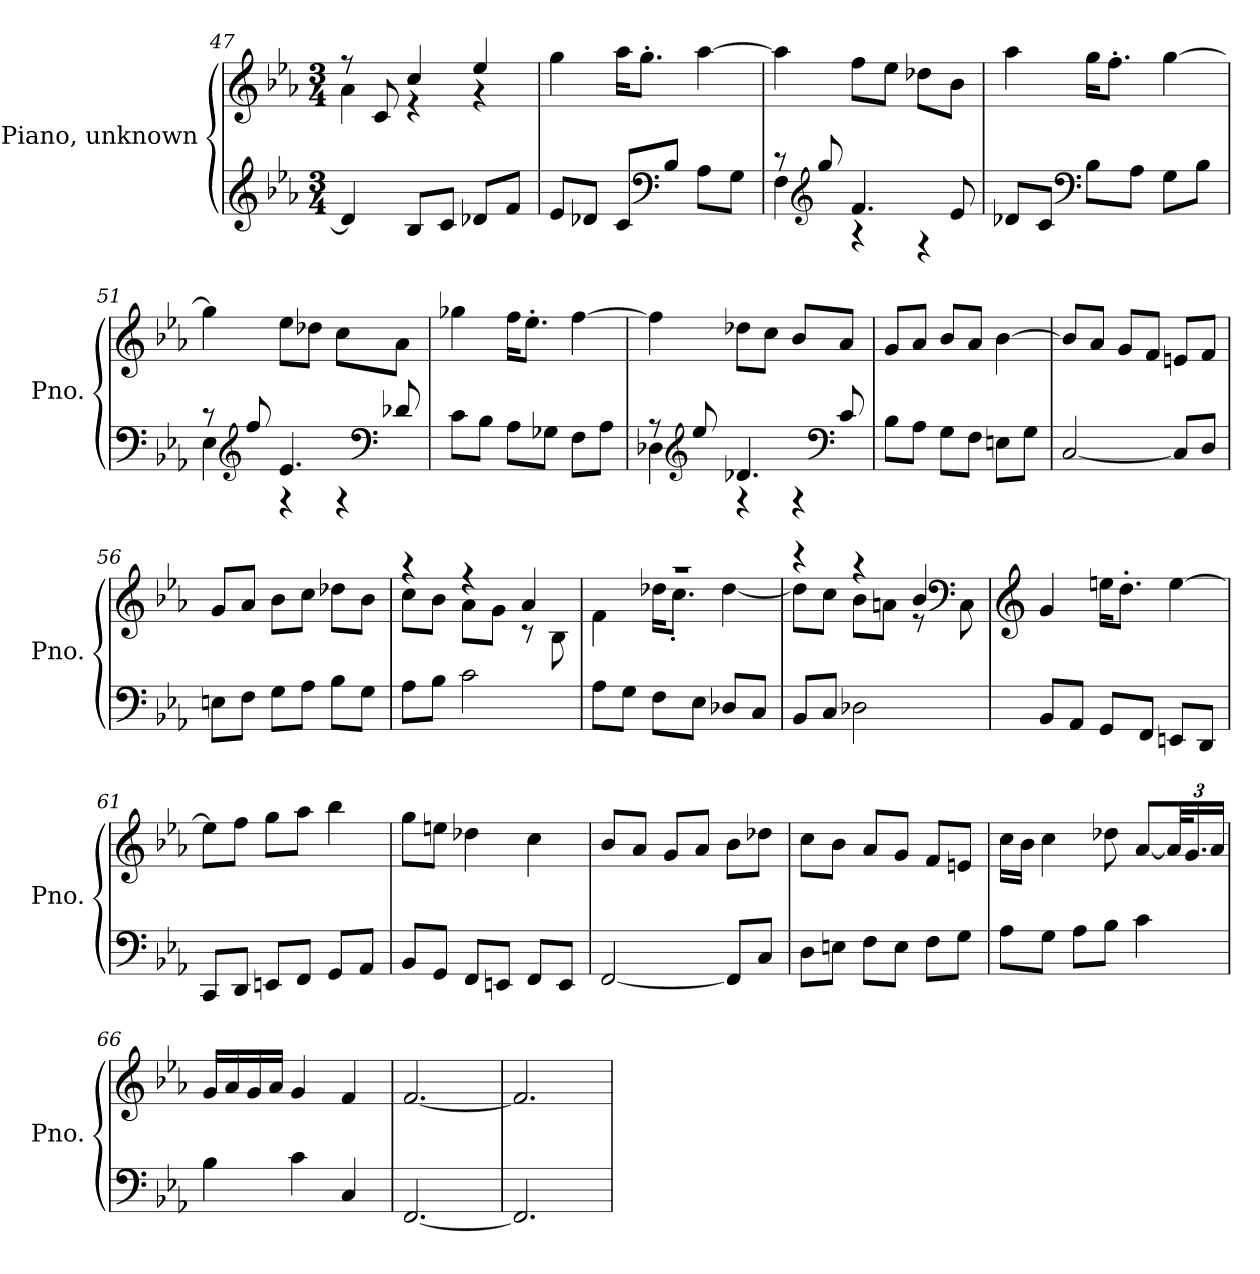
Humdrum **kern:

**kern	**kern
*part1	*part1
*staff2	*staff1
*I"Piano, unknown	*
*I'Pno.	*
*clefG2	*clefG2
*k[b-e-a-]	*k[b-e-a-]
*M3/4	*M3/4
=47	=47
*	*^
4d-/]	8r	4a-\
.	8c/	.
8B-/L	4cc/	4r
8c/J	.	.
8d-X/L	4ee-/	4r
8f/J	.	.
*	*v	*v
=48	=48
8e-/L	4gg\
8d-X/J	.
8c/L	16aa-\KL
.	8.gg'\J
*clefF4	*
8B-/J	.
8A-\L	[4aa-\
8G\J	.
=49	=49
*^	*
8r	4F\	4aa-\]
*clefG2	*	*
8gg/	.	.
4.f/	4r	8ff\L
.	.	8ee-\J
.	4r	8dd-X\L
8e-/	.	8b-\J
*v	*v	*
=50	=50
8d-X/L	4aa-\
8c/J	.
*clefF4	*
8B-\L	16gg\KL
.	8.ff'\J
8A-\J	.
8G\L	[4gg\
8B-\J	.
!!LO:LB:g=z
=51	=51
*^	*
8r	4E-\	4gg\]
*clefG2	*	*
8ff/	.	.
4.e-/	4r	8ee-\L
.	.	8dd-X\J
.	4r	8cc\L
*clefF4	*	*
8d-X/	.	8a-\J
*v	*v	*
=52	=52
8c\L	4gg-X\
8B-\J	.
8A-\L	16ff\KL
.	8.ee-'\J
8G-X\J	.
8F\L	[4ff\
8A-\J	.
=53	=53
*^	*
8r	4D-X\	4ff\]
*clefG2	*	*
8ee-/	.	.
4.d-X/	4r	8dd-X\L
.	.	8cc\J
.	4r	8b-/L
*clefF4	*	*
8c/	.	8a-/J
*v	*v	*
=54	=54
8B-\L	8g/L
8A-\J	8a-/J
8G\L	8b-/L
8F\J	8a-/J
8En\L	[4b-\
8G\J	.
!!LO:PB:g=z
=55	=55
[2C/	8b-/L]
.	8a-/J
.	8g/L
.	8f/J
8C/L]	8en/L
8D/J	8f/J
=56	=56
8En\L	8g/L
8F\J	8a-/J
8G\L	8b-\L
8A-\J	8cc\J
8B-\L	8dd-X\L
8G\J	8b-\J
=57	=57
*	*^
8A-\L	4r	8cc\L
8B-\J	.	8b-\J
2c\	4r	8a-\L
.	.	8g\J
.	4a-/	8r
.	.	8B-\
=58	=58	=58
8A-\L	2.r	4f\
8G\J	.	.
8F\L	.	16dd-X\KL
.	.	8.cc'\J
8E-\J	.	.
8D-X/L	.	[4dd-\
8C/J	.	.
=59	=59	=59
8BB-/L	4r	8dd-\L]
8C/J	.	8cc\J
2D-X\	4r	8b-\L
.	.	8an\J
.	4b-/	8r
*	*clefF4	*
.	.	8C\
*	*v	*v
!!LO:LB:g=z
=60	=60
*	*clefG2
8BB-/L	4g/
8AA-/J	.
8GG/L	16een\KL
.	8.dd'\J
8FF/J	.
8EEn/L	[4ee\
8DD/J	.
=61	=61
8CC/L	8ee\L]
8DD/J	8ff\J
8EEn/L	8gg\L
8FF/J	8aa-\J
8GG/L	4bb-\
8AA-/J	.
=62	=62
8BB-/L	8gg\L
8GG/J	8een\J
8FF/L	4dd-X\
8EEn/J	.
8FF/L	4cc\
8EE/J	.
=63	=63
[2FF/	8b-/L
.	8a-/J
.	8g/L
.	8a-/J
8FF/L]	8b-\L
8C/J	8dd-X\J
=64	=64
8D\L	8cc\L
8En\J	8b-\J
8F\L	8a-/L
8E\J	8g/J
8F\L	8f/L
8G\J	8en/J
!!LO:LB:g=z
=65	=65
8A-\L	16cc\LL
.	16b-\JJ
8G\J	4cc\
8A-\L	.
8B-\J	8dd-X\
4c\	[8a-/L
*	*Xbrackettup
.	48a-/KL]
.	24.g/
.	24a-/JJ
=66	=66
4B-\	16g/LL
.	16a-/
.	16g/
.	16a-/JJ
4c\	4g/
4C/	4f/
=67	=67
[2.FF/	[2.f/
=68	=68
2.FF/]	2.f/]
=	=
*-	*-
